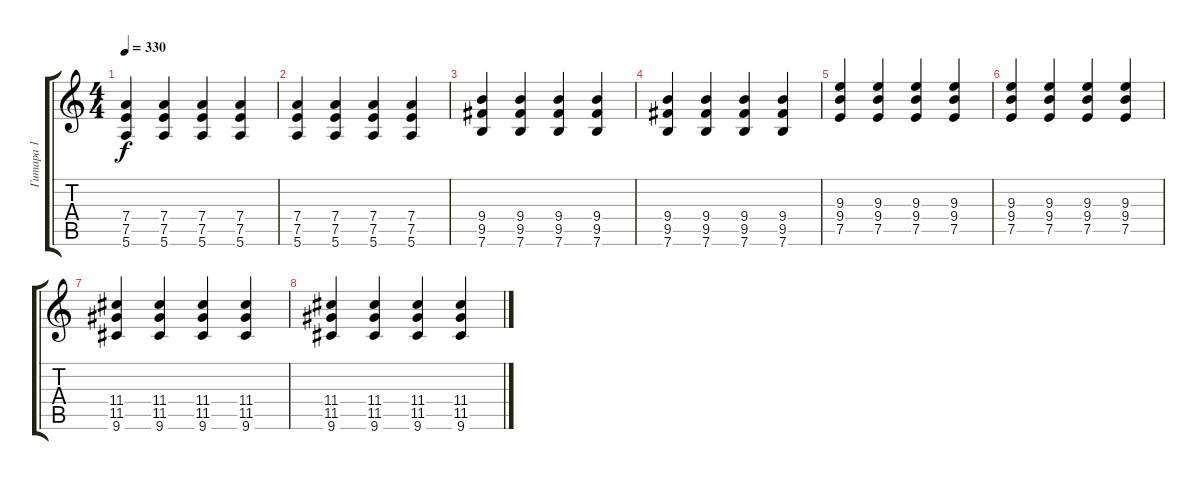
\track ("Гитара 1" "Гитара 1") {instrument overdrivenguitar}
\staff {score tabs}
\tuning (E4 B3 G3 D3 A2 E2) {hide}
\ts (4 4)
\tempo 330
\clef g2
\ks c
(7.4 7.5 5.6).4{dy f} (7.4 7.5 5.6).4 (7.4 7.5 5.6).4 (7.4 7.5 5.6).4 |
(7.4 7.5 5.6).4 (7.4 7.5 5.6).4 (7.4 7.5 5.6).4 (7.4 7.5 5.6).4 |
(9.4 9.5 7.6).4 (9.4 9.5 7.6).4 (9.4 9.5 7.6).4 (9.4 9.5 7.6).4 |
(9.4 9.5 7.6).4 (9.4 9.5 7.6).4 (9.4 9.5 7.6).4 (9.4 9.5 7.6).4 |
(9.3 9.4 7.5).4 (9.3 9.4 7.5).4 (9.3 9.4 7.5).4 (9.3 9.4 7.5).4 |
(9.3 9.4 7.5).4 (9.3 9.4 7.5).4 (9.3 9.4 7.5).4 (9.3 9.4 7.5).4 |
(11.4 11.5 9.6).4 (11.4 11.5 9.6).4 (11.4 11.5 9.6).4 (11.4 11.5 9.6).4 |
(11.4 11.5 9.6).4 (11.4 11.5 9.6).4 (11.4 11.5 9.6).4 (11.4 11.5 9.6).4
